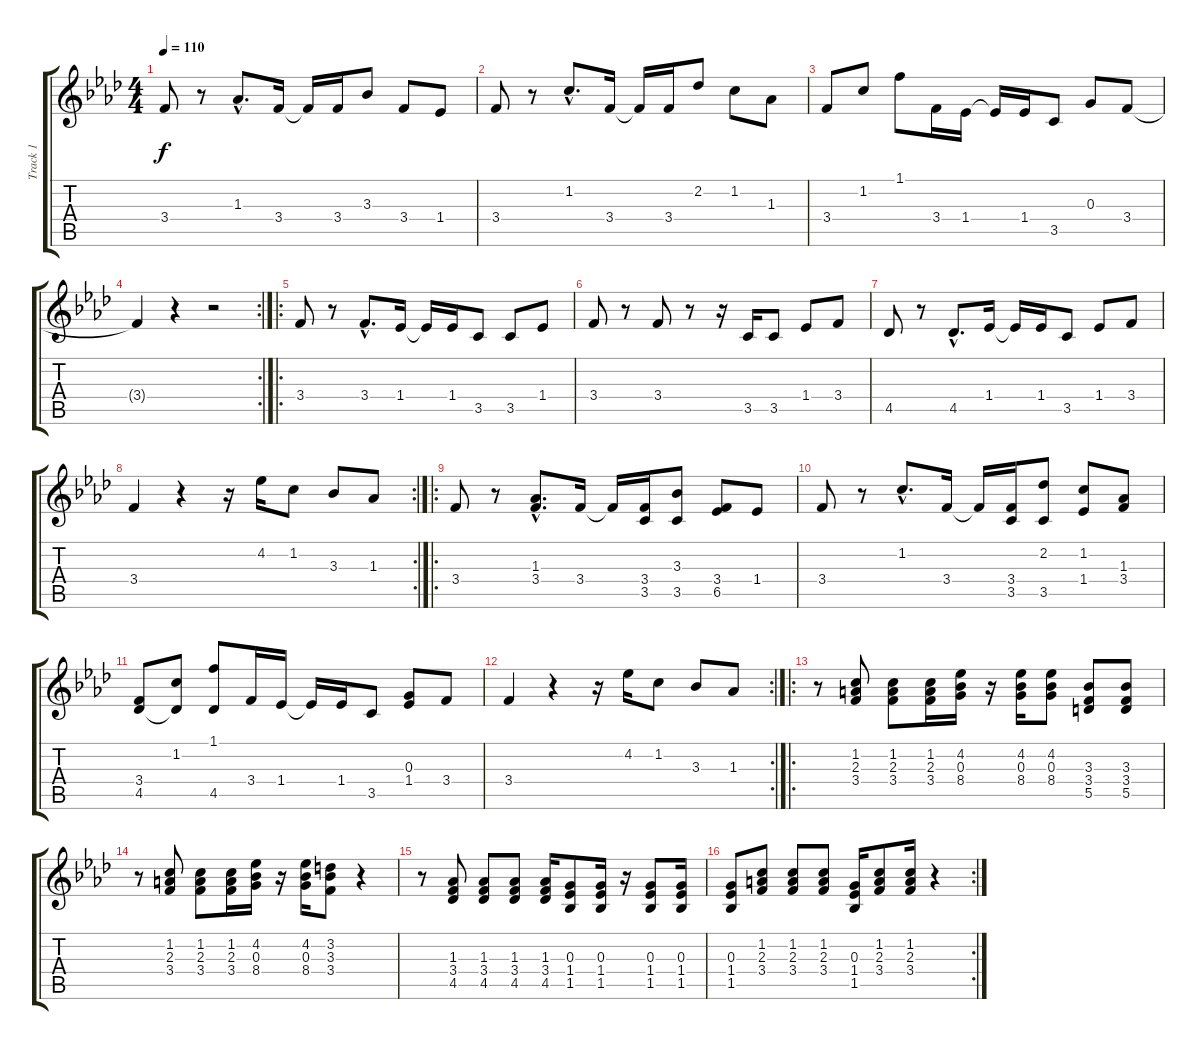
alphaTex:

\track ("Track 1" "Track 1") {instrument acousticguitarnylon}
\staff {score tabs}
\tuning (E4 B3 G3 D3 A2 E2) {hide}
\ts (4 4)
\tempo 110
\clef g2
\ks ab
3.4.8{dy f instrument acousticguitarnylon} r.8 1.3{hac}.8{d} 3.4.16 3.4{t}.16 3.4.16 3.3.8 3.4.8 1.4.8 |
3.4.8 r.8 1.2{hac}.8{d} 3.4.16 3.4{t}.16 3.4.16 2.2.8 1.2.8 1.3.8 |
3.4.8 1.2.8 1.1.8 3.4.16 1.4.16 1.4{t}.16 1.4.16 3.5.8 0.3.8 3.4.8 |
\rc 2
3.4{t}.4 r.4 r.2 |
\ro
\section ("" "")
3.4.8 r.8 3.4{hac}.8{d} 1.4.16 1.4{t}.16 1.4.16 3.5.8 3.5.8 1.4.8 |
3.4.8 r.8 3.4.8 r.8 r.16 3.5.16 3.5.8 1.4.8 3.4.8 |
4.5.8 r.8 4.5{hac}.8{d} 1.4.16 1.4{t}.16 1.4.16 3.5.8 1.4.8 3.4.8 |
\rc 2
3.4.4 r.4 r.16 4.2.16 1.2.8 3.3.8 1.3.8 |
\ro
\section ("" "")
3.4.8 r.8 (1.3{hac} 3.4{hac}).8{d} 3.4.16 3.4{t}.16 (3.4 3.5).16 (3.3 3.5).8 (3.4 6.5).8 1.4.8 |
3.4.8 r.8 1.2{hac}.8{d} 3.4.16 3.4{t}.16 (3.4 3.5).16 (2.2 3.5).8 (1.2 1.4).8 (1.3 3.4).8 |
(3.4 4.5).8 (1.2 4.5{t}).8 (1.1 4.5).8 3.4.16 1.4.16 1.4{t}.16 1.4.16 3.5.8 (0.3 1.4).8 3.4.8 |
\rc 2
3.4.4 r.4 r.16 4.2.16 1.2.8 3.3.8 1.3.8 |
\ro
\section ("" "")
r.8 (1.2 2.3 3.4).8 (1.2 2.3 3.4).8 (1.2 2.3 3.4).16 (4.2 0.3 8.4).16 r.16 (4.2 0.3 8.4).16 (4.2 0.3 8.4).8 (3.3 3.4 5.5).8 (3.3 3.4 5.5).8 |
r.8 (1.2 2.3 3.4).8 (1.2 2.3 3.4).8 (1.2 2.3 3.4).16 (4.2 0.3 8.4).16 r.16 (4.2 0.3 8.4).16 (3.2 3.3 3.4).8 r.4 |
r.8 (1.3 3.4 4.5).8 (1.3 3.4 4.5).8 (1.3 3.4 4.5).8 (1.3 3.4 4.5).16 (0.3 1.4 1.5).8 (0.3 1.4 1.5).16 r.16 (0.3 1.4 1.5).8 (0.3 1.4 1.5).16 |
\rc 2
(0.3 1.4 1.5).8 (1.2 2.3 3.4).8 (1.2 2.3 3.4).8 (1.2 2.3 3.4).8 (0.3 1.4 1.5).16 (1.2 2.3 3.4).8 (1.2 2.3 3.4).16 r.4
